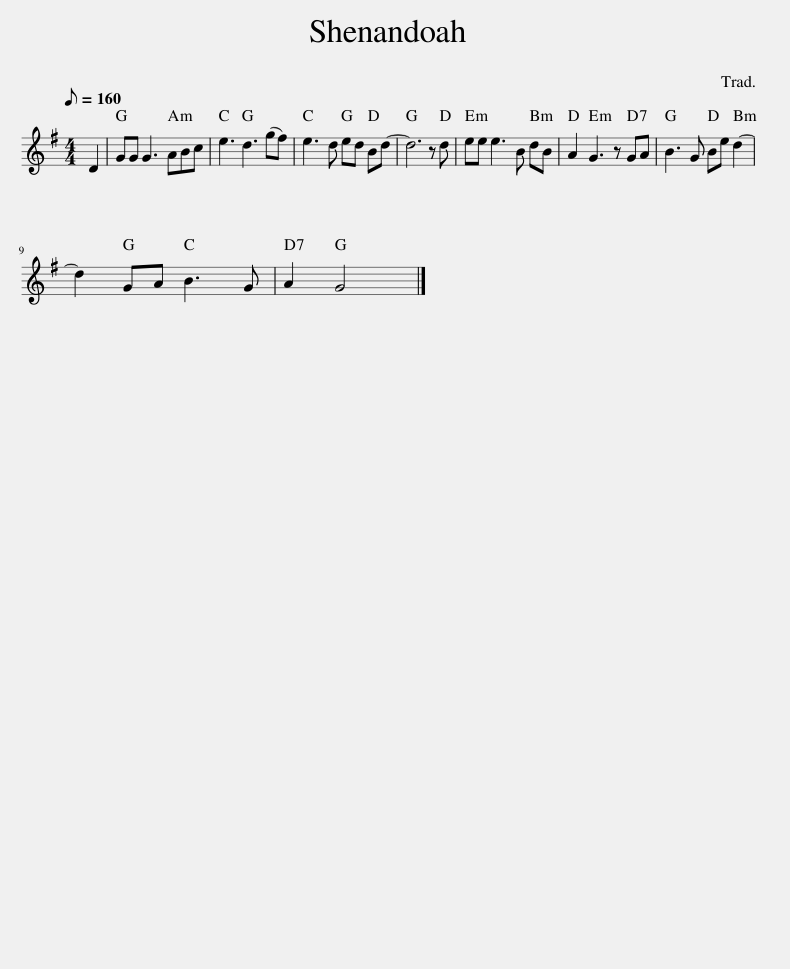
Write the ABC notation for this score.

X:1
L:1/8
Q:1/8=160
M:4/4
I:linebreak $
K:G
V:1 treble
V:1
 D2 | GG G3 ABc | e3 d3 (gf) | e3 d ed Bd- | d6 z d | %5
 ee e3 B dB | A2 G3 z GA | B3 G Be d2- |$ d2 GA B3 G | A2 G4 |] %10
